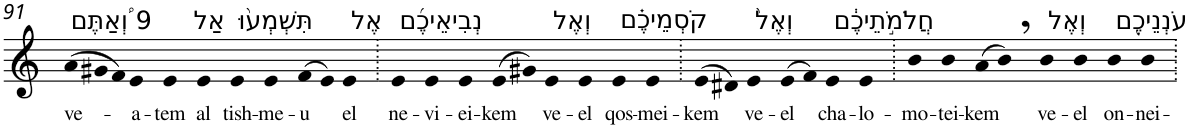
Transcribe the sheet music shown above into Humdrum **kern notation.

**kern	**text
*part1	*part1
*staff1	*staff1
*I"Piano	*
*I'Pno	*
!!LO:PB:g=z
*clefG2	*
*k[]	*
*Xtuplet	*
=91	=91
!LO:TX:a:t=9 וְ֠אַתֶּם	!
!	!LO:LY:b
(>12a	ve-
12g#X	.
12f)	.
!	!LO:LY:b
4e	-a-
!	!LO:LY:b
4e	-tem
!LO:TX:a:t=אַל	!
!	!LO:LY:b
4e	al
!LO:TX:a:t=תִּשְׁמְע֨וּ	!
!	!LO:LY:b
4e	tish-
!	!LO:LY:b
4e	-me-
!	!LO:LY:b
(>8f	-u
8e)	.
!LO:TX:a:t=אֶל	!
!	!LO:LY:b
4e	el
=92.	=92.
!LO:TX:a:t=נְבִיאֵיכֶ֜ם	!
!	!LO:LY:b
4e	ne-
!	!LO:LY:b
4e	-vi-
!	!LO:LY:b
4e	-ei-
!	!LO:LY:b
(>8e	-kem
8g#X)	.
!LO:TX:a:t=וְאֶל	!
!	!LO:LY:b
4e	ve-
!	!LO:LY:b
4e	-el
!LO:TX:a:t=קֹסְמֵיכֶ֗ם	!
!	!LO:LY:b
4e	qos-
!	!LO:LY:b
4e	-mei-
=93.	=93.
!	!LO:LY:b
(>8e	-kem
8d#X)	.
!LO:TX:a:t=וְאֶל֙	!
!	!LO:LY:b
4e	ve-
!	!LO:LY:b
(>8e	-el
8f)	.
!LO:TX:a:t=חֲלֹמֹ֣תֵיכֶ֔ם	!
!	!LO:LY:b
4e	cha-
!	!LO:LY:b
4e	-lo-
=94.	=94.
!	!LO:LY:b
4b	-mo-
!	!LO:LY:b
4b	-tei-
!	!LO:LY:b
(>8a	-kem
8b,)	.
!LO:TX:a:t=וְאֶל	!
!	!LO:LY:b
4b	ve-
!	!LO:LY:b
4b	-el
!LO:TX:a:t=עֹנְנֵיכֶ֖ם	!
!	!LO:LY:b
4b	on-
!	!LO:LY:b
4b	-nei-
=.	=.
*-	*-
